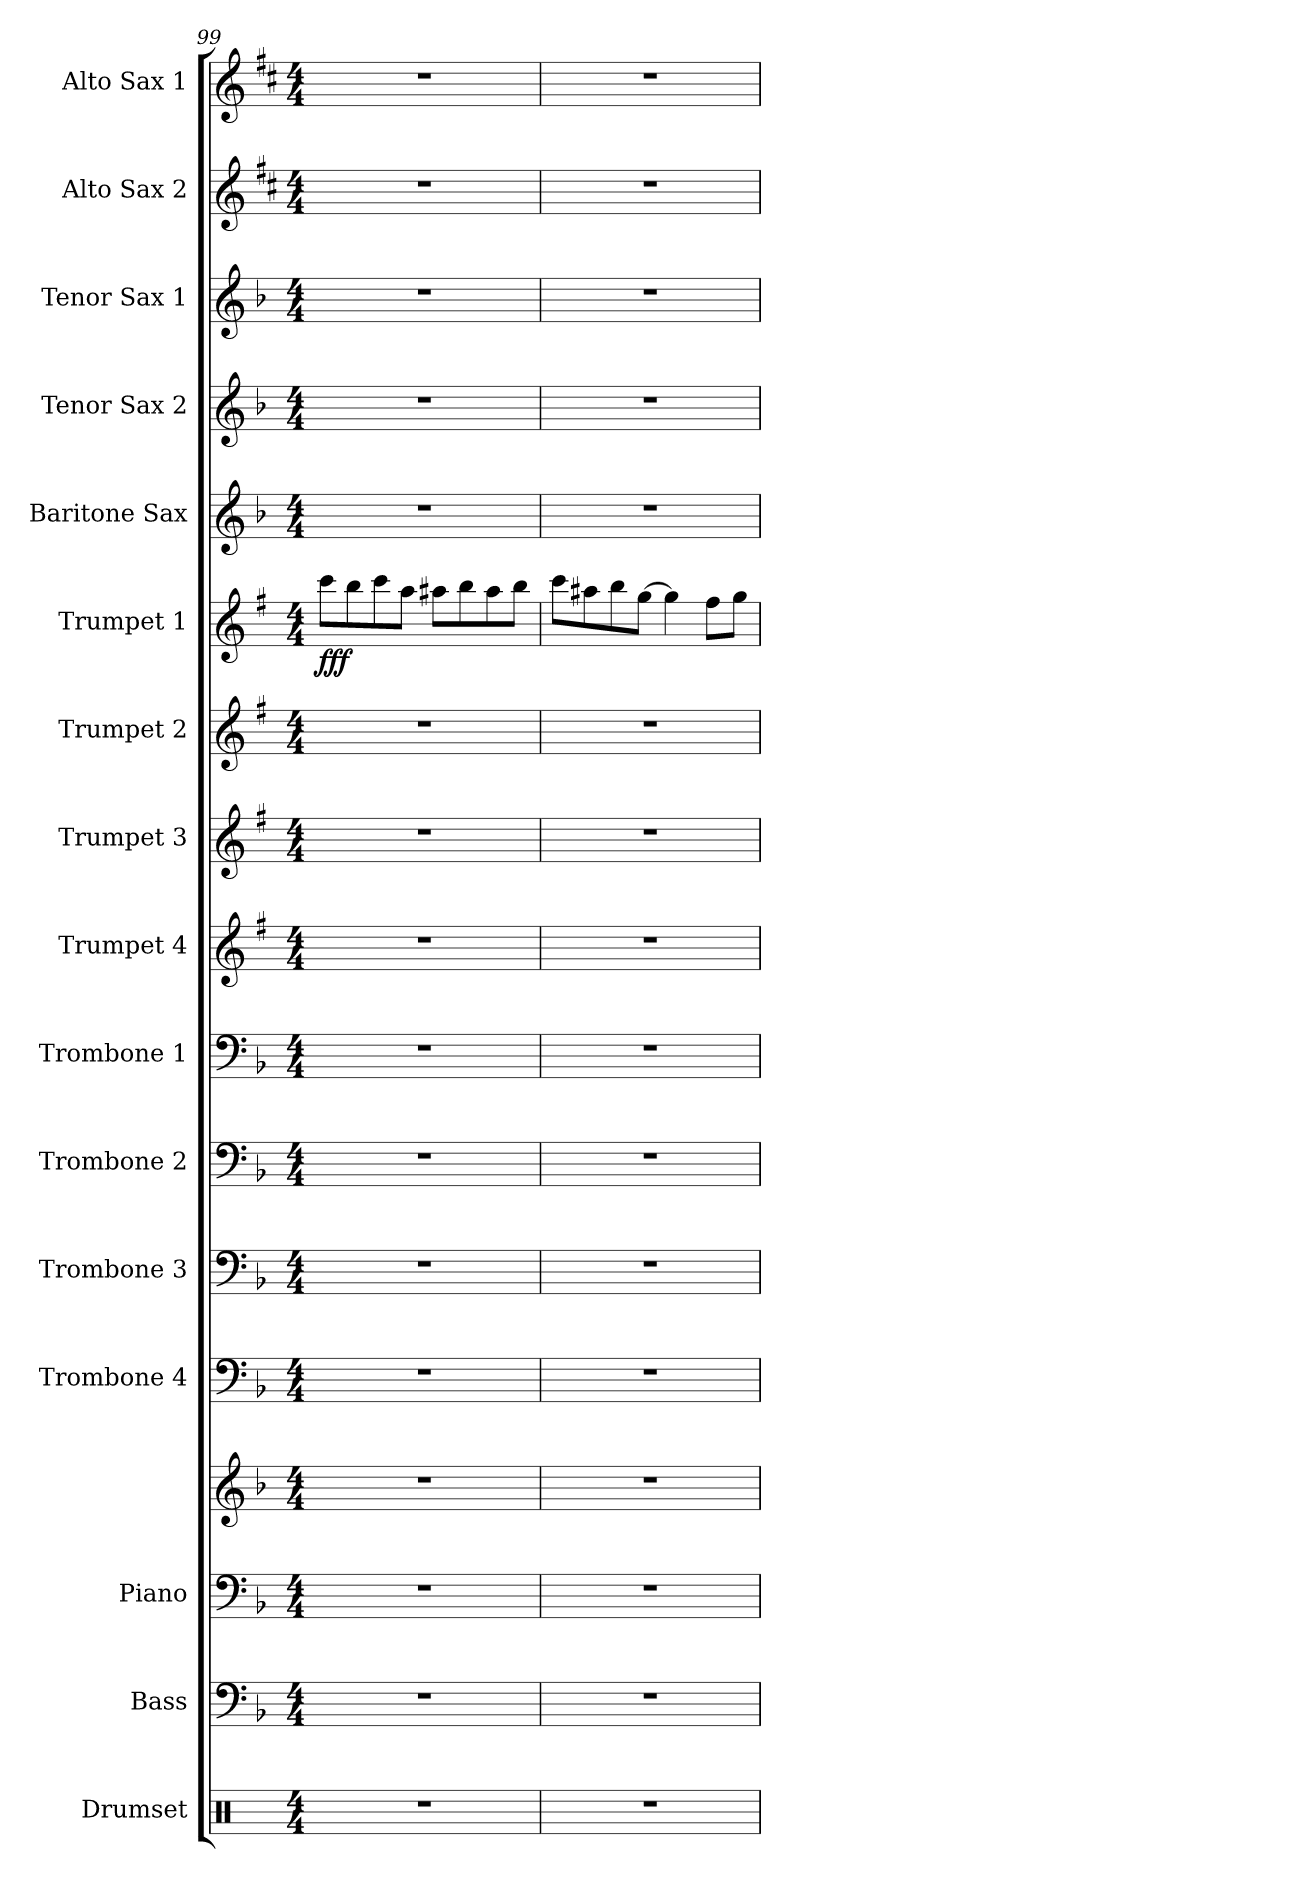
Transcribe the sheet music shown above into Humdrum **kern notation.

**kern	**kern	**kern	**kern	**kern	**kern	**kern	**kern	**kern	**kern	**kern	**kern	**dynam	**kern	**kern	**kern	**kern	**kern
*part16	*part15	*part14	*part14	*part13	*part12	*part11	*part10	*part9	*part8	*part7	*part6	*part6	*part5	*part4	*part3	*part2	*part1
*staff17	*staff16	*staff15	*staff14	*staff13	*staff12	*staff11	*staff10	*staff9	*staff8	*staff7	*staff6	*staff6	*staff5	*staff4	*staff3	*staff2	*staff1
*I"Drumset	*I"Bass	*I"Piano	*	*I"Trombone 4	*I"Trombone 3	*I"Trombone 2	*I"Trombone 1	*I"Trumpet 4	*I"Trumpet 3	*I"Trumpet 2	*I"Trumpet 1	*	*I"Baritone Sax	*I"Tenor Sax 2	*I"Tenor Sax 1	*I"Alto Sax 2	*I"Alto Sax 1
*I'Drs.	*I'Bass	*I'Piano	*	*I'Tbn. 4	*I'Tbn. 3	*I'Tbn. 2	*I'Tbn. 1	*I'Tpt. 4	*I'Tpt. 3	*I'Tpt. 2	*I'Tpt. 1	*	*I'Bari	*I'Tenor 2	*I'Tenor 1	*I'Alto 2	*I'Alto 1
*clefX	*clefF4	*clefF4	*clefG2	*clefF4	*clefF4	*clefF4	*clefF4	*clefG2	*clefG2	*clefG2	*clefG2	*	*clefG2	*clefG2	*clefG2	*clefG2	*clefG2
*	*ITrd7c12	*	*	*	*	*	*	*ITrd1c2	*ITrd1c2	*ITrd1c2	*ITrd1c2	*	*ITrd12c21	*ITrd8c14	*ITrd8c14	*ITrd5c9	*ITrd5c9
*k[]	*k[b-]	*k[b-]	*k[b-]	*k[b-]	*k[b-]	*k[b-]	*k[b-]	*k[b-]	*k[b-]	*k[b-]	*k[b-]	*	*k[b-]	*k[b-]	*k[b-]	*k[b-]	*k[b-]
*M4/4	*M4/4	*M4/4	*M4/4	*M4/4	*M4/4	*M4/4	*M4/4	*M4/4	*M4/4	*M4/4	*M4/4	*	*M4/4	*M4/4	*M4/4	*M4/4	*M4/4
=99	=99	=99	=99	=99	=99	=99	=99	=99	=99	=99	=99	=99	=99	=99	=99	=99	=99
!	!	!	!	!	!	!	!	!	!	!	!	!LO:DY:b	!	!	!	!	!
1r	1r	1r	1r	1r	1r	1r	1r	1r	1r	1r	8bb-\L	fff	1r	1r	1r	1r	1r
.	.	.	.	.	.	.	.	.	.	.	8aa\	.	.	.	.	.	.
.	.	.	.	.	.	.	.	.	.	.	8bb-\	.	.	.	.	.	.
.	.	.	.	.	.	.	.	.	.	.	8gg\J	.	.	.	.	.	.
.	.	.	.	.	.	.	.	.	.	.	8gg#X\L	.	.	.	.	.	.
.	.	.	.	.	.	.	.	.	.	.	8aa\	.	.	.	.	.	.
.	.	.	.	.	.	.	.	.	.	.	8gg#\	.	.	.	.	.	.
.	.	.	.	.	.	.	.	.	.	.	8aa\J	.	.	.	.	.	.
=100	=100	=100	=100	=100	=100	=100	=100	=100	=100	=100	=100	=100	=100	=100	=100	=100	=100
1r	1r	1r	1r	1r	1r	1r	1r	1r	1r	1r	8bb-\L	.	1r	1r	1r	1r	1r
.	.	.	.	.	.	.	.	.	.	.	8gg#X\	.	.	.	.	.	.
.	.	.	.	.	.	.	.	.	.	.	8aa\	.	.	.	.	.	.
.	.	.	.	.	.	.	.	.	.	.	[8ff\J	.	.	.	.	.	.
.	.	.	.	.	.	.	.	.	.	.	4ff\]	.	.	.	.	.	.
.	.	.	.	.	.	.	.	.	.	.	8ee\L	.	.	.	.	.	.
.	.	.	.	.	.	.	.	.	.	.	8ff\J	.	.	.	.	.	.
=	=	=	=	=	=	=	=	=	=	=	=	=	=	=	=	=	=
*-	*-	*-	*-	*-	*-	*-	*-	*-	*-	*-	*-	*-	*-	*-	*-	*-	*-
